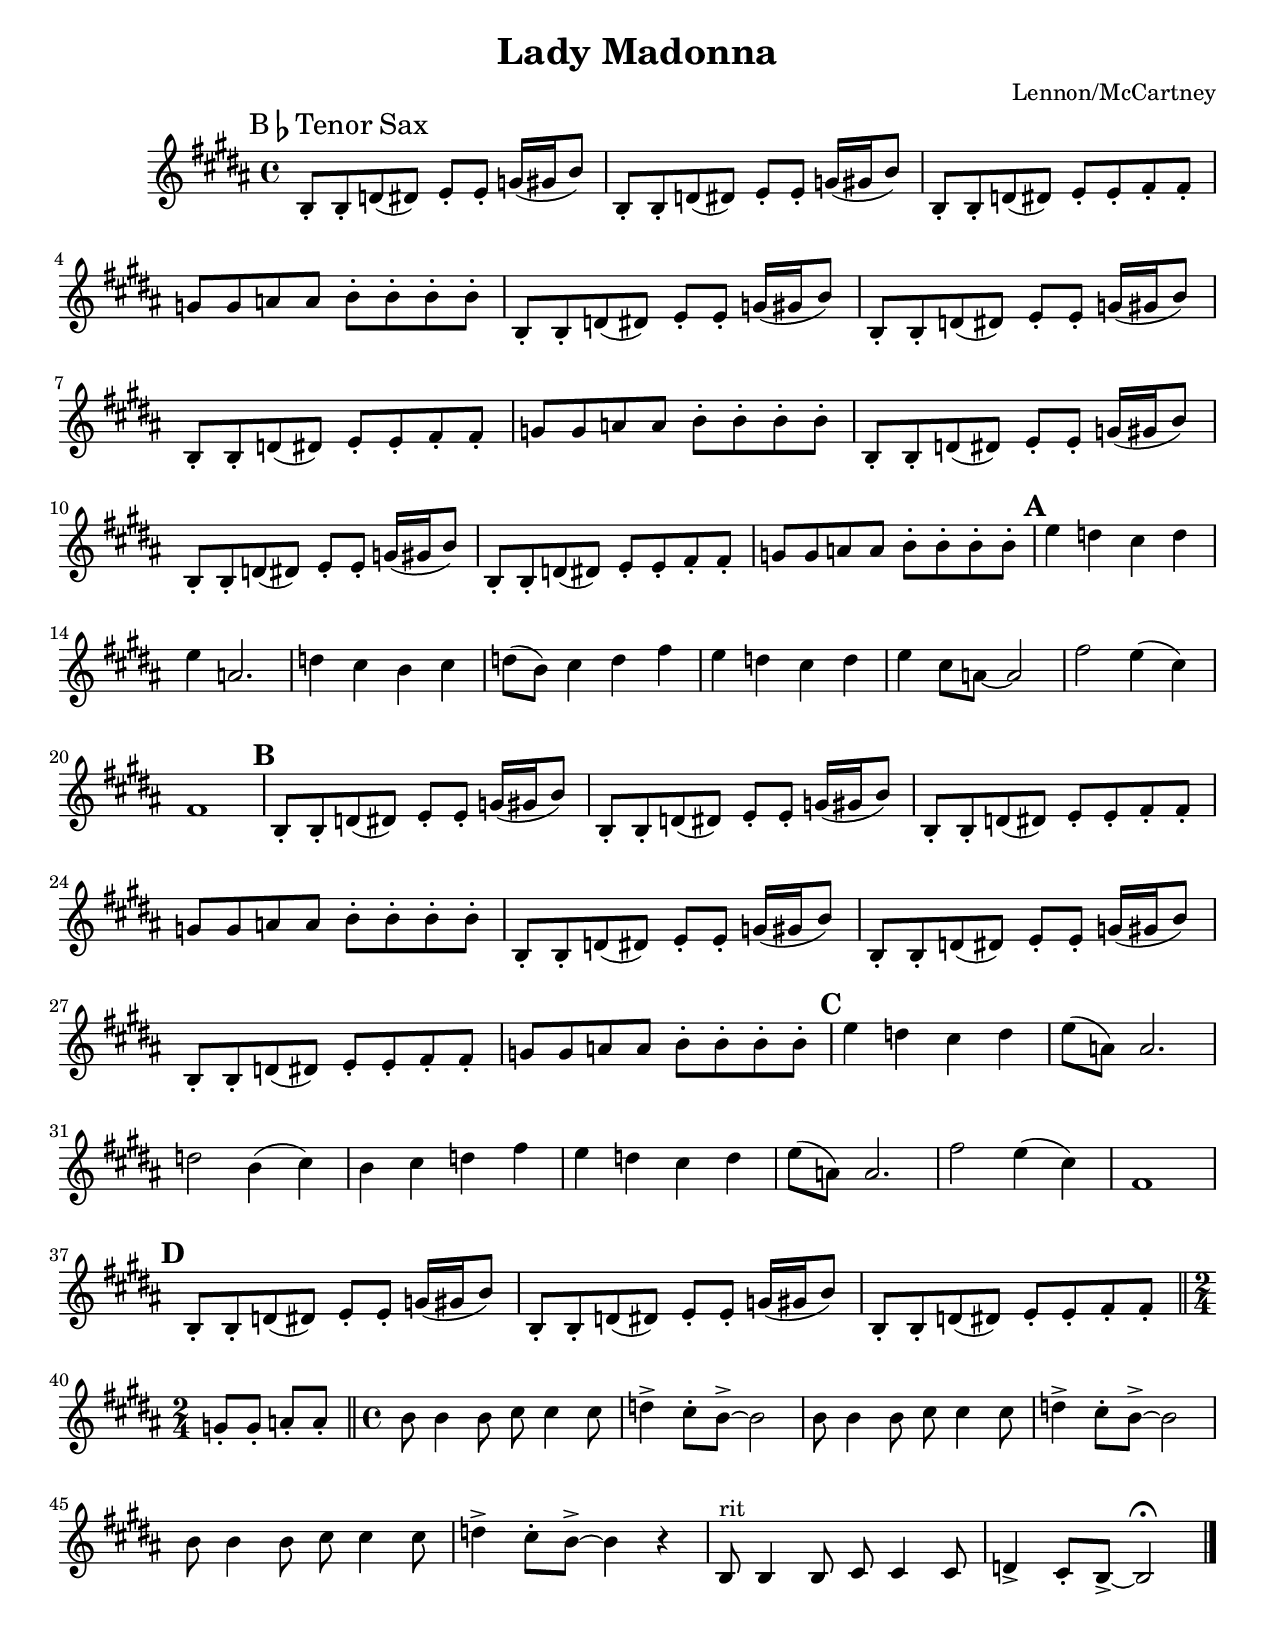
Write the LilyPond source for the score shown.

%{
    Comments
%}
\version "2.16.0"
\include "english.ly"

#(set-default-paper-size "letter" )
% #(set-global-staff-size 24)

\paper {
    #(set-paper-size "letter")
    ragged-last-bottom = ##t
}



prefix = {
  \time 4/4
  \set Score.markFormatter = #format-mark-box-barnumbers
  \mark \markup { B\flat Tenor Sax }
  \override Score.BarNumber #'self-alignment-X = #0
  \override Score.BarNumber #'self-alignment-Y = #1
  \set Score.skipBars = ##t
  \override MultiMeasureRest #'expand-limit = #1
  \override Staff.TimeSignature #'style = #'()
}

subMp = \markup { sub \dynamic mp }
ten = \markup { \italic ten }


%
% Define the parts.
%

dashPlus = "trill"

music = \relative c' {
  \prefix
  \clef treble
  \key b \major
  
  % Bar 1, 5, 9
  \repeat unfold 3 {
    b8-. b-. d( ds) e-. e-. g16( gs16 b8) |
    b,8-. b-. d( ds) e-. e-. g16( gs16 b8) |
    b,8-. b-. d( ds) e-. e-. fs-. fs-. | 
    g g a a b-. b-. b-. b-. |
  }
  % Bar 13
  \mark \default 
  e4 d cs d |
  e4 a,2. |
  d4 cs b cs |
  d8( b) cs4 d fs |
  % Bar 17
  e4 d cs d |
  e4 cs8 a8~a2 |
  fs'2 e4( cs4) |
  fs,1 |
  % Bar 21, 25
  \mark \default 
  \repeat unfold 2 {
    b,8-. b-. d( ds) e-. e-. g16( gs16 b8) |
    b,8-. b-. d( ds) e-. e-. g16( gs16 b8) |
    b,8-. b-. d( ds) e-. e-. fs-. fs-. | 
    g g a a b-. b-. b-. b-. |
  }

  % Bar 29
  \mark \default
  e4 d cs d |
  e8( a,) a2. |
  d2 b4( cs) |
  b4 cs d fs |
  % Bar 33
  e4 d cs d |
  e8( a,) a2. |
  fs'2 e4( cs) |
  fs,1 |

  % Bar 37
  \mark \default
  b,8-. b-. d( ds) e-. e-. g16( gs16 b8) |
  b,8-. b-. d( ds) e-. e-. g16( gs16 b8) |
  b,8-. b-. d( ds) e-. e-. fs-. fs-. | 
  \bar "||"
  \time 2/4
  g8-. g-. a-. a-. |
  \bar "||"
  \time 4/4
  % Bar 41
  b8 b4 b8 cs8 cs4 cs8 |
  d4-> cs8-. b~-> b2 |
  b8 b4 b8 cs8 cs4 cs8 |
  d4-> cs8-. b~-> b2 |
  b8 b4 b8 cs8 cs4 cs8 |
  d4-> cs8-. b~-> b4 r4 |
  b,8^rit b4 b8 cs8 cs4 cs8 |
  d4-> cs8-. b8~-> b2\fermata 
  \bar "|."
}


\header {
    title = "Lady Madonna"
    composer = "Lennon/McCartney"
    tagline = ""
}


%
% Define the things that print.
%

\score {
  \new Staff \transpose f f  \music 
  \layout { 
    \context {
      \Score
      \override SpacingSpanner
          #'base-shortest-duration = #(ly:make-moment 1 16)
    }
  }
%  \midi {}
}

